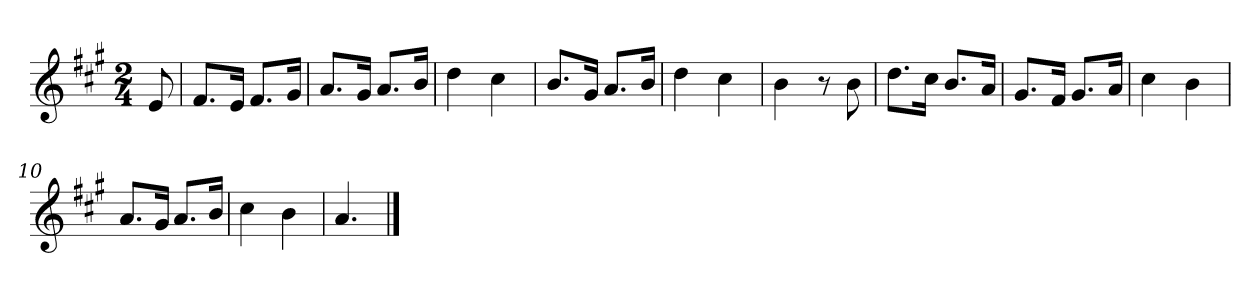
**kern
*part1
*staff1
*k[f#c#g#]
*M2/4
*MM120
=
8e
=1
8.f#L
16eJk
8.f#L
16g#Jk
=2
8.aL
16g#Jk
8.aL
16bJk
=3
4dd
4cc#
=4
8.bL
16g#Jk
8.aL
16bJk
=5
4dd
4cc#
=6
4b
8r
8b
=7
8.ddL
16cc#Jk
8.bL
16aJk
=8
8.g#L
16f#Jk
8.g#L
16aJk
=9
4cc#
4b
=10
8.aL
16g#Jk
8.aL
16bJk
=11
4cc#
4b
=12
4.a
==
*-
